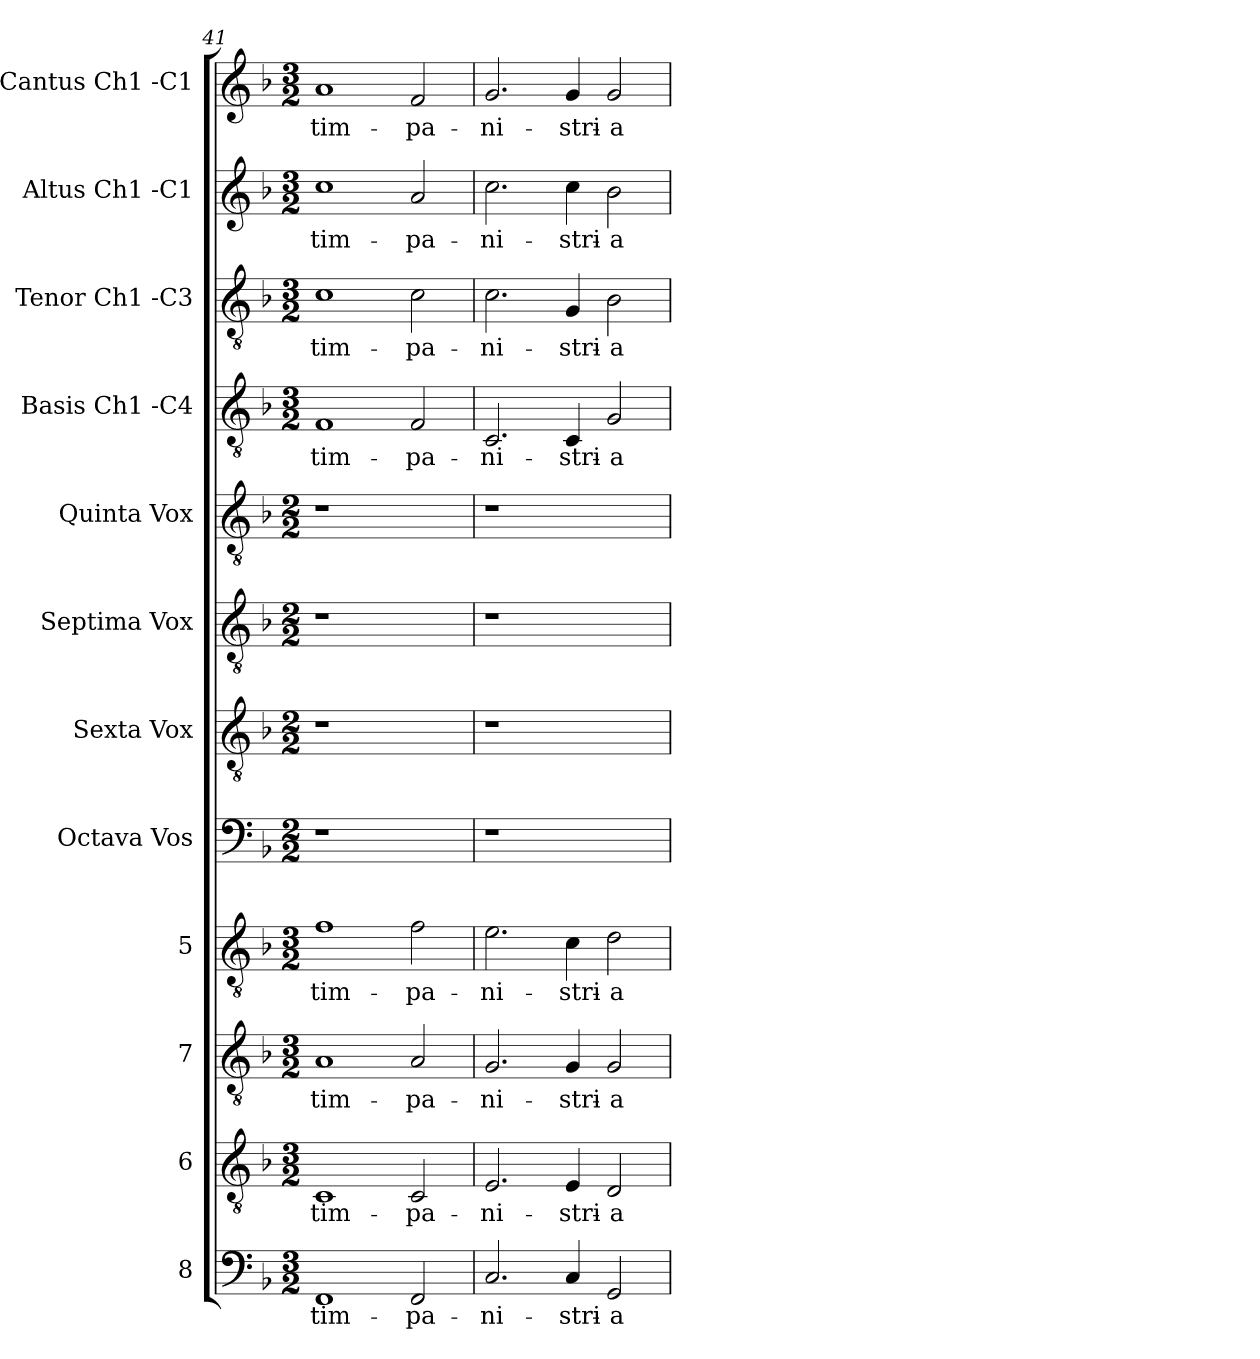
**kern	**text	**kern	**text	**kern	**text	**kern	**text	**kern	**kern	**kern	**kern	**kern	**text	**kern	**text	**kern	**text	**kern	**text
*part12	*part12	*part11	*part11	*part10	*part10	*part9	*part9	*part8	*part7	*part6	*part5	*part4	*part4	*part3	*part3	*part2	*part2	*part1	*part1
*staff12	*staff12	*staff11	*staff11	*staff10	*staff10	*staff9	*staff9	*staff8	*staff7	*staff6	*staff5	*staff4	*staff4	*staff3	*staff3	*staff2	*staff2	*staff1	*staff1
*I"8	*	*I"6	*	*I"7	*	*I"5	*	*I"Octava  Vos	*I"Sexta  Vox	*I"Septima  Vox	*I"Quinta  Vox	*I"Basis  Ch1 -C4	*	*I"Tenor  Ch1 -C3	*	*I"Altus  Ch1 -C1	*	*I"Cantus  Ch1 -C1	*
*	*	*	*	*	*	*	*	*	*	*	*	*I'B	*	*I'T	*	*I'A	*	*I'C	*
*clefF4	*	*clefGv2	*	*clefGv2	*	*clefGv2	*	*clefF4	*clefGv2	*clefGv2	*clefGv2	*clefGv2	*	*clefGv2	*	*clefG2	*	*clefG2	*
*k[b-]	*	*k[b-]	*	*k[b-]	*	*k[b-]	*	*k[b-]	*k[b-]	*k[b-]	*k[b-]	*k[b-]	*	*k[b-]	*	*k[b-]	*	*k[b-]	*
*F:	*	*F:	*	*F:	*	*F:	*	*F:	*F:	*F:	*F:	*F:	*	*F:	*	*F:	*	*F:	*
*M3/2	*	*M3/2	*	*M3/2	*	*M3/2	*	*M2/2	*M2/2	*M2/2	*M2/2	*M3/2	*	*M3/2	*	*M3/2	*	*M3/2	*
=41	=41	=41	=41	=41	=41	=41	=41	=41	=41	=41	=41	=41	=41	=41	=41	=41	=41	=41	=41
!	!LO:LY:b:cj	!	!LO:LY:b:cj	!	!LO:LY:b:cj	!	!LO:LY:b:cj	!	!	!	!	!	!LO:LY:b:cj	!	!LO:LY:b:cj	!	!LO:LY:b:cj	!	!LO:LY:b:cj
1FF	tim-	1C	tim-	1A	tim-	1f	tim-	1r	1r	1r	1r	1F	tim-	1c	tim-	1cc	tim-	1a	tim-
!	!LO:LY:b:cj	!	!LO:LY:b:cj	!	!LO:LY:b:cj	!	!LO:LY:b:cj	!	!	!	!	!	!LO:LY:b:cj	!	!LO:LY:b:cj	!	!LO:LY:b:cj	!	!LO:LY:b:cj
2FF/	-pa-	2C/	-pa-	2A/	-pa-	2f\	-pa-	2ryy	2ryy	2ryy	2ryy	2F/	-pa-	2c\	-pa-	2a/	-pa-	2f/	-pa-
=42	=42	=42	=42	=42	=42	=42	=42	=42	=42	=42	=42	=42	=42	=42	=42	=42	=42	=42	=42
!	!LO:LY:b:cj	!	!LO:LY:b:cj	!	!LO:LY:b:cj	!	!LO:LY:b:cj	!	!	!	!	!	!LO:LY:b:cj	!	!LO:LY:b:cj	!	!LO:LY:b:cj	!	!LO:LY:b:cj
2.C/	-ni-	2.E/	-ni-	2.G/	-ni-	2.e\	-ni-	1r	1r	1r	1r	2.C/	-ni-	2.c\	-ni-	2.cc\	-ni-	2.g/	-ni-
!	!LO:LY:b:cj	!	!LO:LY:b:cj	!	!LO:LY:b:cj	!	!LO:LY:b:cj	!	!	!	!	!	!LO:LY:b:cj	!	!LO:LY:b:cj	!	!LO:LY:b:cj	!	!LO:LY:b:cj
4C/	-stri-	4E/	-stri-	4G/	-stri-	4c\	-stri-	.	.	.	.	4C/	-stri-	4G/	-stri-	4cc\	-stri-	4g/	-stri-
!	!LO:LY:b:cj	!	!LO:LY:b:cj	!	!LO:LY:b:cj	!	!LO:LY:b:cj	!	!	!	!	!	!LO:LY:b:cj	!	!LO:LY:b:cj	!	!LO:LY:b:cj	!	!LO:LY:b:cj
2GG/	-a	2D/	-a	2G/	-a	2d\	-a	2ryy	2ryy	2ryy	2ryy	2G/	-a	2B-\	-a	2b-\	-a	2g/	-a
=	=	=	=	=	=	=	=	=	=	=	=	=	=	=	=	=	=	=	=
*-	*-	*-	*-	*-	*-	*-	*-	*-	*-	*-	*-	*-	*-	*-	*-	*-	*-	*-	*-
